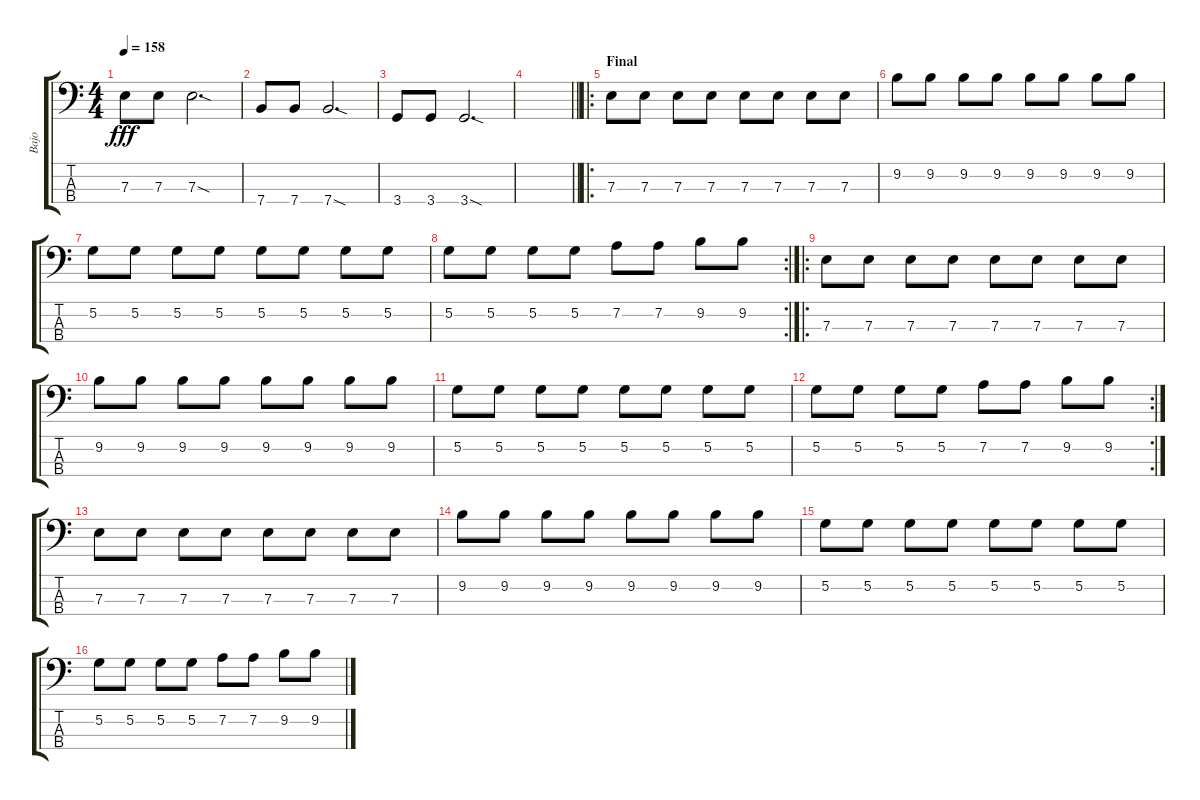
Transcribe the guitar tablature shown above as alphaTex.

\track ("Bajo" "Bajo") {instrument electricbasspick}
\staff {score tabs}
\tuning (G2 D2 A1 E1) {hide}
\ts (4 4)
\tempo 158
\clef f4
\ks c
7.3.8{dy fff} 7.3.8 7.3{sod}.2{d} |
7.4.8 7.4.8 7.4{sod}.2{d} |
3.4.8 3.4.8 3.4{sod}.2{d} |
\barLineRight lightlight
|
\ro
\section ("" "Final")
7.3.8 7.3.8 7.3.8 7.3.8 7.3.8 7.3.8 7.3.8 7.3.8 |
9.2.8 9.2.8 9.2.8 9.2.8 9.2.8 9.2.8 9.2.8 9.2.8 |
5.2.8 5.2.8 5.2.8 5.2.8 5.2.8 5.2.8 5.2.8 5.2.8 |
\rc 2
5.2.8 5.2.8 5.2.8 5.2.8 7.2.8 7.2.8 9.2.8 9.2.8 |
\ro
7.3.8 7.3.8 7.3.8 7.3.8 7.3.8 7.3.8 7.3.8 7.3.8 |
9.2.8 9.2.8 9.2.8 9.2.8 9.2.8 9.2.8 9.2.8 9.2.8 |
5.2.8 5.2.8 5.2.8 5.2.8 5.2.8 5.2.8 5.2.8 5.2.8 |
\rc 2
5.2.8 5.2.8 5.2.8 5.2.8 7.2.8 7.2.8 9.2.8 9.2.8 |
7.3.8 7.3.8 7.3.8 7.3.8 7.3.8 7.3.8 7.3.8 7.3.8 |
9.2.8 9.2.8 9.2.8 9.2.8 9.2.8 9.2.8 9.2.8 9.2.8 |
5.2.8 5.2.8 5.2.8 5.2.8 5.2.8 5.2.8 5.2.8 5.2.8 |
5.2.8 5.2.8 5.2.8 5.2.8 7.2.8 7.2.8 9.2.8 9.2.8
